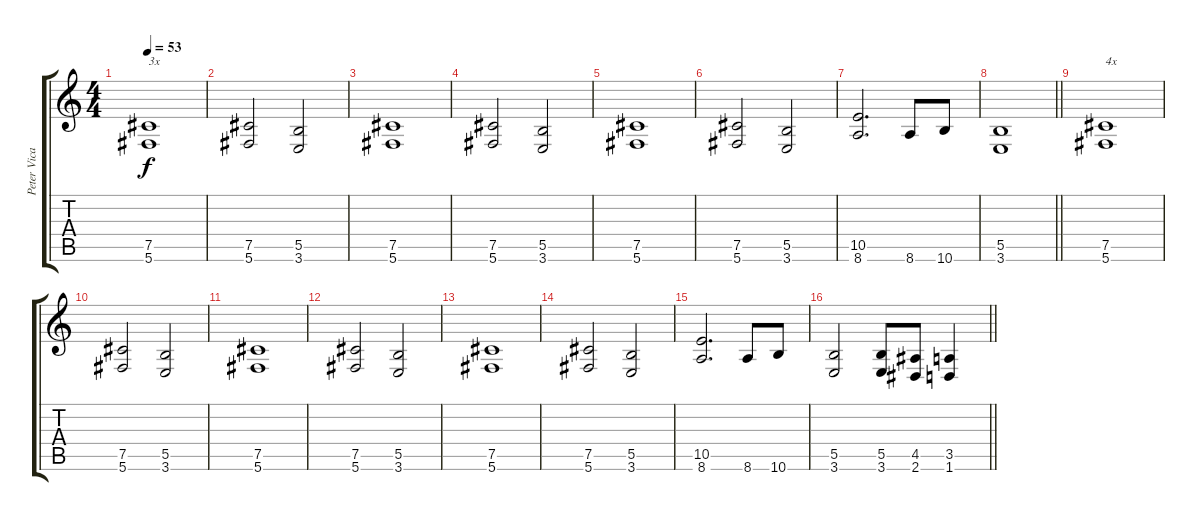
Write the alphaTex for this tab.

\track ("Peter Vicar" "Peter Vica") {instrument distortionguitar}
\staff {score tabs}
\tuning (Db4 Ab3 E3 B2 Gb2 Db2) {hide}
\ts (4 4)
\tempo 53
\clef g2
\ks c
(7.5 5.6).1{txt "3x" dy f} |
(7.5 5.6).2 (5.5 3.6).2 |
(7.5 5.6).1 |
(7.5 5.6).2 (5.5 3.6).2 |
(7.5 5.6).1 |
(7.5 5.6).2 (5.5 3.6).2 |
(10.5 8.6).2{d} 8.6.8 10.6.8 |
\barLineRight lightlight
(5.5 3.6).1 |
(7.5 5.6).1{txt "4x"} |
(7.5 5.6).2 (5.5 3.6).2 |
(7.5 5.6).1 |
(7.5 5.6).2 (5.5 3.6).2 |
(7.5 5.6).1 |
(7.5 5.6).2 (5.5 3.6).2 |
(10.5 8.6).2{d} 8.6.8 10.6.8 |
\barLineRight lightlight
(5.5 3.6).2 (5.5 3.6).8 (4.5 2.6).8 (3.5 1.6).4
